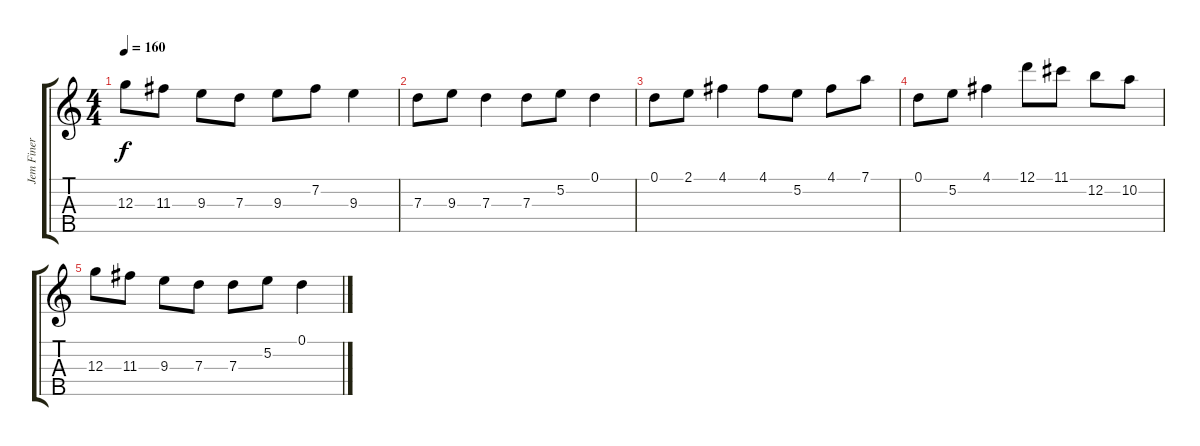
\track ("Jem Finer - banjo" "Jem Finer ") {instrument banjo}
\staff {score tabs}
\tuning (D4 B3 G3 D3 G4) {hide}
\displaytranspose 12
\ts (4 4)
\tempo 160
\clef g2
\ks c
12.3.8{dy f} 11.3.8 9.3.8 7.3.8 9.3.8 7.2.8 9.3.4 |
7.3.8 9.3.8 7.3.4 7.3.8 5.2.8 0.1.4 |
0.1.8 2.1.8 4.1.4 4.1.8 5.2.8 4.1.8 7.1.8 |
0.1.8 5.2.8 4.1.4 12.1.8 11.1.8 12.2.8 10.2.8 |
12.3.8 11.3.8 9.3.8 7.3.8 7.3.8 5.2.8 0.1.4
